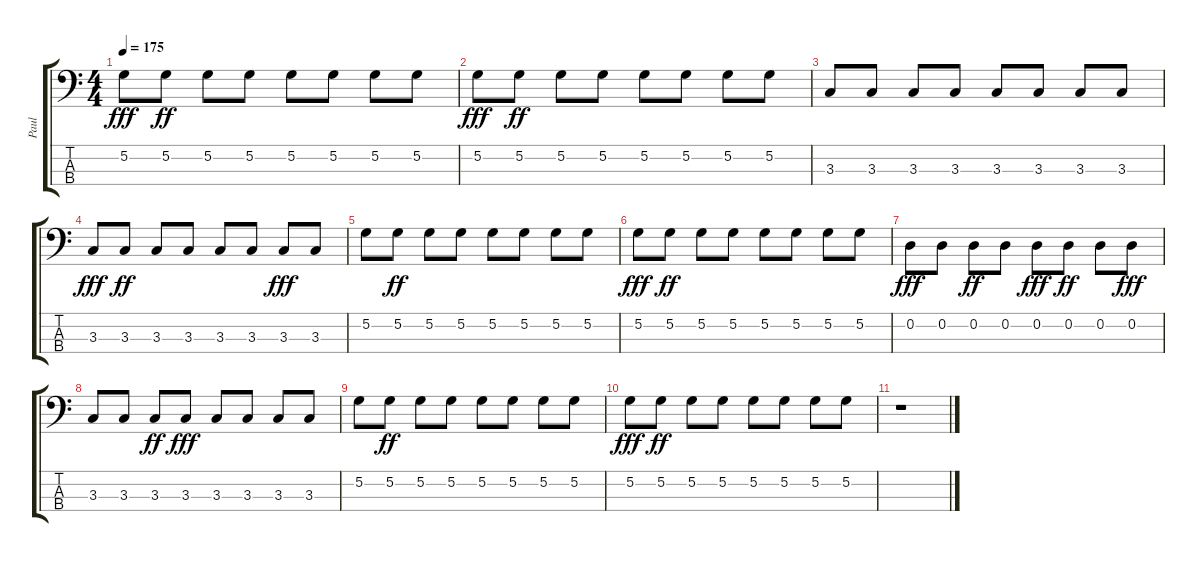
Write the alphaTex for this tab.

\track ("Paul" "Paul") {instrument electricbasspick}
\staff {score tabs}
\tuning (G2 D2 A1 E1) {hide}
\ts (4 4)
\tempo 175
\clef f4
\ks c
5.2.8{dy fff volume 12} 5.2.8{dy ff volume 12} 5.2.8{volume 11} 5.2.8{volume 11} 5.2.8{volume 11} 5.2.8{volume 11} 5.2.8{volume 11} 5.2.8{volume 11} |
5.2.8{dy fff volume 12} 5.2.8{dy ff volume 12} 5.2.8{volume 11} 5.2.8{volume 11} 5.2.8{volume 11} 5.2.8{volume 11} 5.2.8{volume 11} 5.2.8{volume 11} |
3.3.8{volume 9} 3.3.8{volume 9} 3.3.8{volume 8} 3.3.8{volume 8} 3.3.8{volume 8} 3.3.8{volume 8} 3.3.8{volume 8} 3.3.8{volume 8} |
3.3.8{dy fff volume 8} 3.3.8{dy ff volume 8} 3.3.8{volume 8} 3.3.8{volume 7} 3.3.8{volume 7} 3.3.8{volume 7} 3.3.8{dy fff volume 7} 3.3.8{volume 7} |
5.2.8{volume 12} 5.2.8{dy ff volume 12} 5.2.8{volume 11} 5.2.8{volume 11} 5.2.8{volume 11} 5.2.8{volume 11} 5.2.8{volume 11} 5.2.8{volume 11} |
5.2.8{dy fff volume 12} 5.2.8{dy ff volume 12} 5.2.8{volume 11} 5.2.8{volume 11} 5.2.8{volume 11} 5.2.8{volume 11} 5.2.8{volume 11} 5.2.8{volume 11} |
0.2.8{dy fff volume 5} 0.2.8{volume 5} 0.2.8{dy ff volume 5} 0.2.8{volume 4} 0.2.8{dy fff volume 4} 0.2.8{dy ff volume 4} 0.2.8{volume 4} 0.2.8{dy fff volume 4} |
3.3.8{volume 4} 3.3.8{volume 4} 3.3.8{dy ff volume 4} 3.3.8{dy fff volume 4} 3.3.8{volume 3} 3.3.8{volume 3} 3.3.8{volume 3} 3.3.8{volume 3} |
5.2.8{volume 12} 5.2.8{dy ff volume 12} 5.2.8{volume 11} 5.2.8{volume 11} 5.2.8{volume 11} 5.2.8{volume 11} 5.2.8{volume 11} 5.2.8{volume 11} |
5.2.8{dy fff volume 12} 5.2.8{dy ff volume 12} 5.2.8{volume 11} 5.2.8{volume 11} 5.2.8{volume 11} 5.2.8{volume 11} 5.2.8{volume 11} 5.2.8{volume 11} |
r.1
